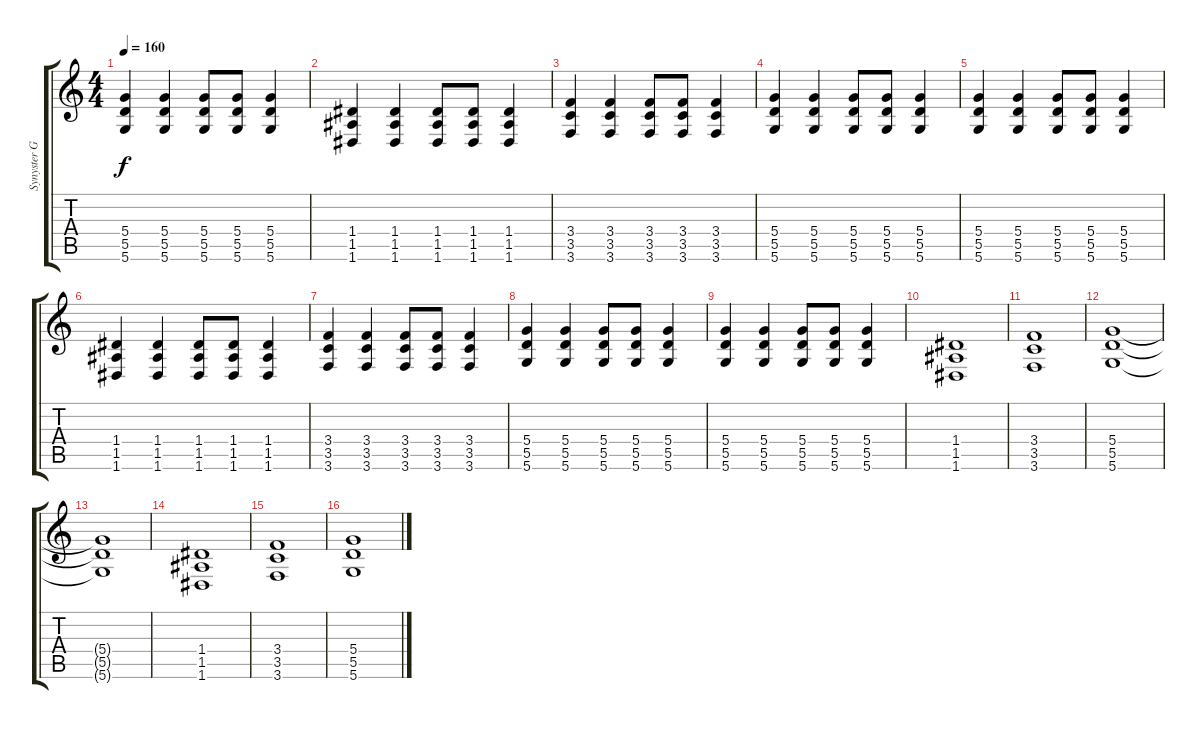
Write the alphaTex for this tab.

\track ("Synyster Gates" "Synyster G") {instrument distortionguitar}
\staff {score tabs}
\tuning (E4 B3 G3 D3 A2 D2) {hide}
\ts (4 4)
\tempo 160
\clef g2
\ks c
(5.4 5.5 5.6).4{dy f} (5.4 5.5 5.6).4 (5.4 5.5 5.6).8 (5.4 5.5 5.6).8 (5.4 5.5 5.6).4 |
(1.4 1.5 1.6).4 (1.4 1.5 1.6).4 (1.4 1.5 1.6).8 (1.4 1.5 1.6).8 (1.4 1.5 1.6).4 |
(3.4 3.5 3.6).4 (3.4 3.5 3.6).4 (3.4 3.5 3.6).8 (3.4 3.5 3.6).8 (3.4 3.5 3.6).4 |
(5.4 5.5 5.6).4 (5.4 5.5 5.6).4 (5.4 5.5 5.6).8 (5.4 5.5 5.6).8 (5.4 5.5 5.6).4 |
(5.4 5.5 5.6).4 (5.4 5.5 5.6).4 (5.4 5.5 5.6).8 (5.4 5.5 5.6).8 (5.4 5.5 5.6).4 |
(1.4 1.5 1.6).4 (1.4 1.5 1.6).4 (1.4 1.5 1.6).8 (1.4 1.5 1.6).8 (1.4 1.5 1.6).4 |
(3.4 3.5 3.6).4 (3.4 3.5 3.6).4 (3.4 3.5 3.6).8 (3.4 3.5 3.6).8 (3.4 3.5 3.6).4 |
(5.4 5.5 5.6).4 (5.4 5.5 5.6).4 (5.4 5.5 5.6).8 (5.4 5.5 5.6).8 (5.4 5.5 5.6).4 |
(5.4 5.5 5.6).4 (5.4 5.5 5.6).4 (5.4 5.5 5.6).8 (5.4 5.5 5.6).8 (5.4 5.5 5.6).4 |
(1.4 1.5 1.6).1 |
(3.4 3.5 3.6).1 |
(5.4 5.5 5.6).1 |
(5.4{t} 5.5{t} 5.6{t}).1 |
(1.4 1.5 1.6).1 |
(3.4 3.5 3.6).1 |
(5.4 5.5 5.6).1
